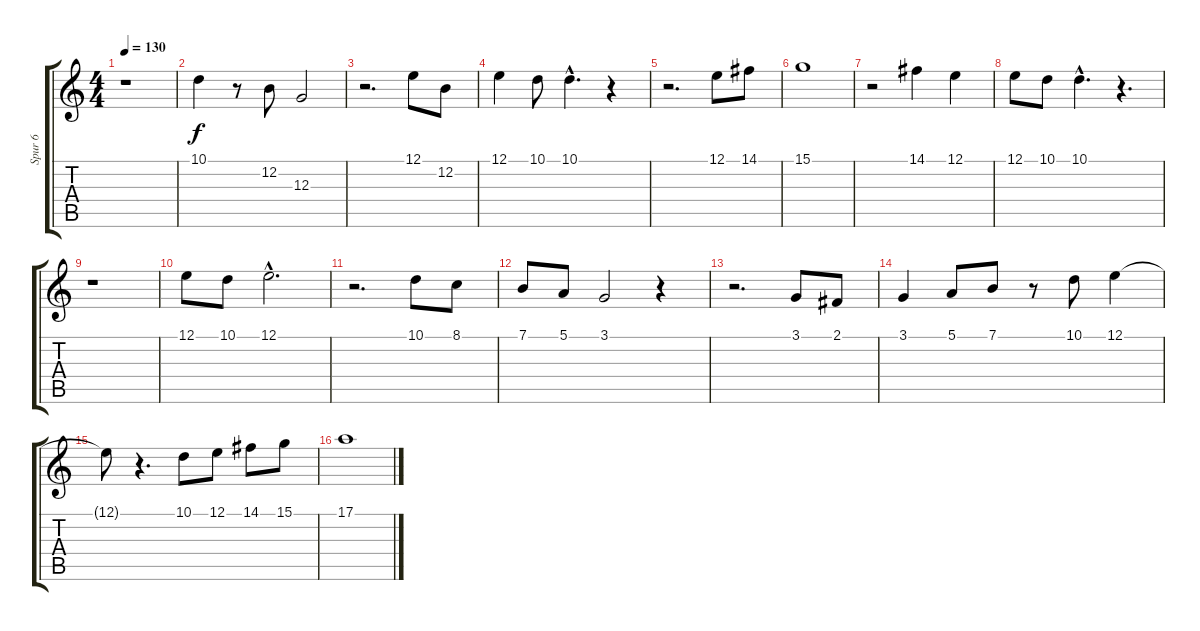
\track ("Spur 6" "Spur 6") {instrument lead3calliope}
\staff {score tabs}
\tuning (E4 B3 G3 D3 A2 E2) {hide}
\ts (4 4)
\tempo 130
\clef g2
\ks c
r.1{dy f} |
10.1.4 r.8 12.2.8 12.3.2 |
r.2{d} 12.1.8 12.2.8 |
12.1.4 10.1.8 10.1{hac}.4{d} r.4 |
r.2{d} 12.1.8 14.1.8 |
15.1.1 |
r.2 14.1.4 12.1.4 |
12.1.8 10.1.8 10.1{hac}.4{d} r.4{d} |
r.1 |
12.1.8 10.1.8 12.1{hac}.2{d} |
r.2{d} 10.1.8 8.1.8 |
7.1.8 5.1.8 3.1.2 r.4 |
r.2{d} 3.1.8 2.1.8 |
3.1.4 5.1.8 7.1.8 r.8 10.1.8 12.1.4 |
12.1{t}.8 r.4{d} 10.1.8 12.1.8 14.1.8 15.1.8 |
17.1.1
